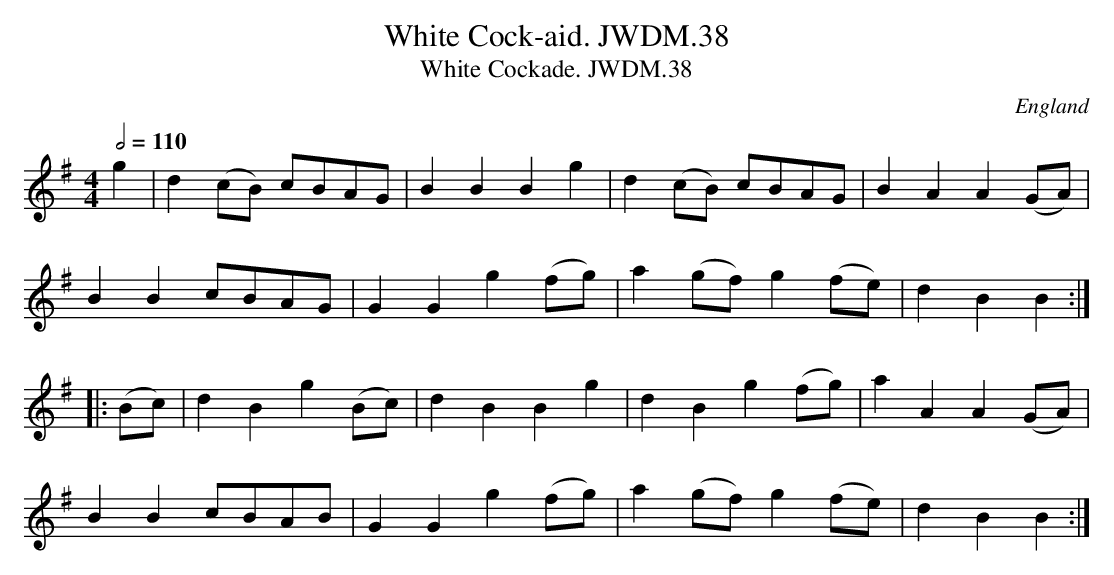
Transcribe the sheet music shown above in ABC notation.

X:1
T:White Cock-aid. JWDM.38
T:White Cockade. JWDM.38
L:1/8
M:4/4
O:England
Q:1/2=110
K:G
g2|d2 (cB) cBAG|B2B2B2g2|d2 (cB) cBAG|B2A2A2(GA)|!
B2B2 cBAG|G2G2g2(fg)|a2(gf) g2 (fe)|d2B2B2:|!
|:(Bc)|d2B2g2(Bc)|d2B2B2g2|d2B2g2(fg)|a2A2A2(GA)|!
B2B2 cBAB|G2G2g2(fg)|a2(gf) g2 (fe)|d2B2B2:|
